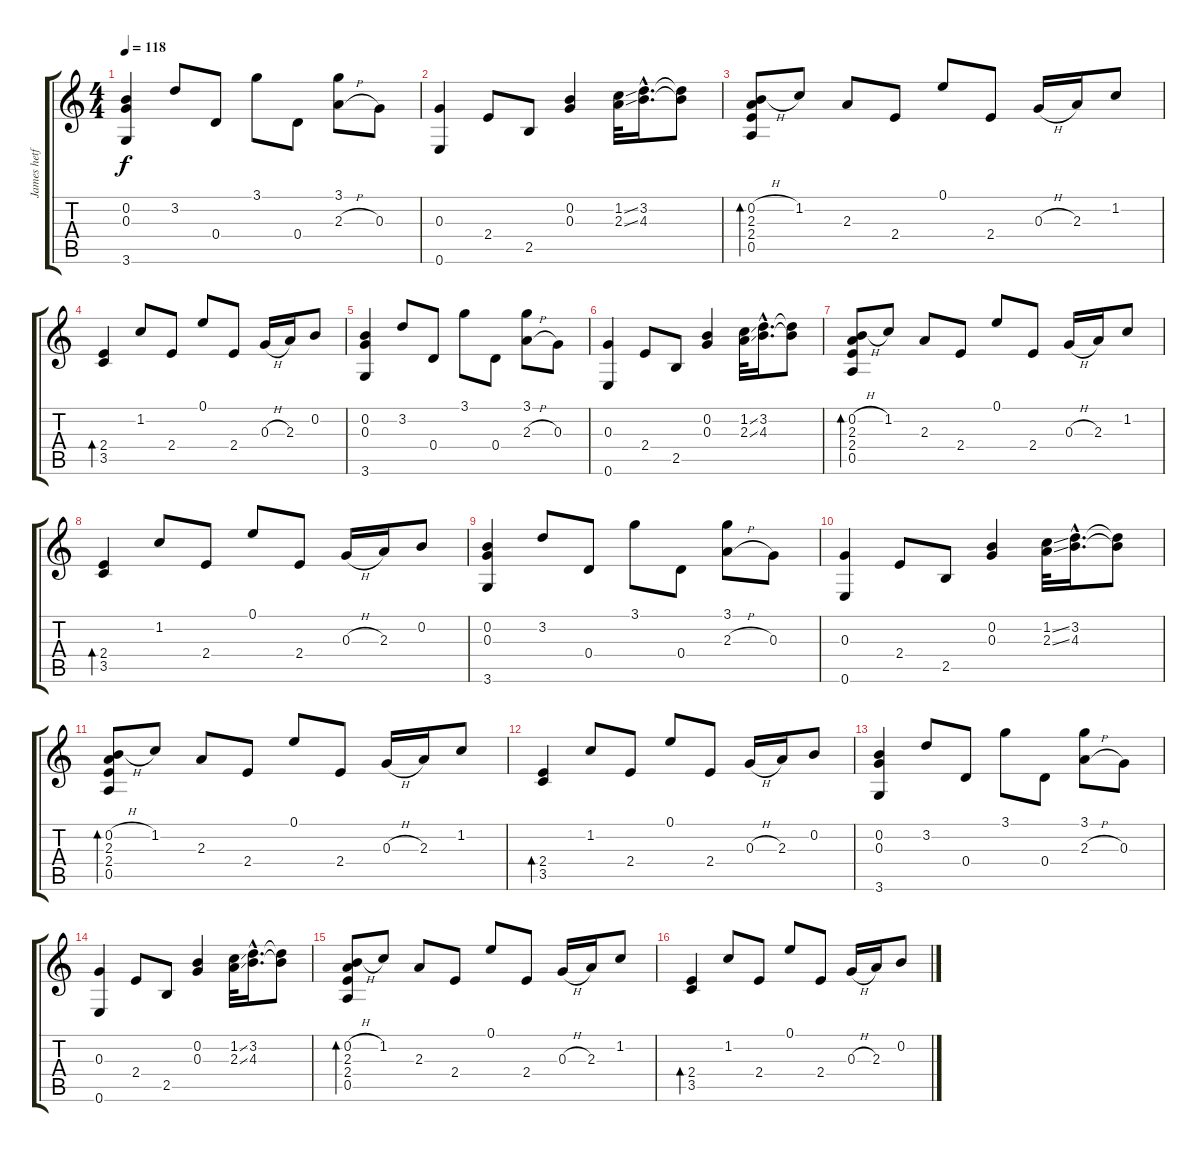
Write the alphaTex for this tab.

\track ("James hetfield clean" "James hetf") {instrument acousticguitarsteel}
\staff {score tabs}
\tuning (E4 B3 G3 D3 A2 E2) {hide}
\ts (4 4)
\tempo 118
\clef g2
\ks c
(0.2 0.3 3.6).4{dy f} 3.2.8 0.4.8 3.1.8 0.4.8 (3.1 2.3{h}).8 0.3.8 |
(0.3 0.6).4 2.4.8 2.5.8 (0.2 0.3).4 (1.2{ss} 2.3{ss}).32 (3.2{hac} 4.3{hac}).16{d} (3.2{t} 4.3{t}).8 |
(0.2{h} 2.3 2.4 0.5).8{bd 120} 1.2.8 2.3.8 2.4.8 0.1.8 2.4.8 0.3{h}.16 2.3.16 1.2.8 |
(2.4 3.5).4{bd 120} 1.2.8 2.4.8 0.1.8 2.4.8 0.3{h}.16 2.3.16 0.2.8 |
(0.2 0.3 3.6).4 3.2.8 0.4.8 3.1.8 0.4.8 (3.1 2.3{h}).8 0.3.8 |
(0.3 0.6).4 2.4.8 2.5.8 (0.2 0.3).4 (1.2{ss} 2.3{ss}).32 (3.2{hac} 4.3{hac}).16{d} (3.2{t} 4.3{t}).8 |
(0.2{h} 2.3 2.4 0.5).8{bd 120} 1.2.8 2.3.8 2.4.8 0.1.8 2.4.8 0.3{h}.16 2.3.16 1.2.8 |
(2.4 3.5).4{bd 120} 1.2.8 2.4.8 0.1.8 2.4.8 0.3{h}.16 2.3.16 0.2.8 |
(0.2 0.3 3.6).4 3.2.8 0.4.8 3.1.8 0.4.8 (3.1 2.3{h}).8 0.3.8 |
(0.3 0.6).4 2.4.8 2.5.8 (0.2 0.3).4 (1.2{ss} 2.3{ss}).32 (3.2{hac} 4.3{hac}).16{d} (3.2{t} 4.3{t}).8 |
(0.2{h} 2.3 2.4 0.5).8{bd 120} 1.2.8 2.3.8 2.4.8 0.1.8 2.4.8 0.3{h}.16 2.3.16 1.2.8 |
(2.4 3.5).4{bd 120} 1.2.8 2.4.8 0.1.8 2.4.8 0.3{h}.16 2.3.16 0.2.8 |
(0.2 0.3 3.6).4 3.2.8 0.4.8 3.1.8 0.4.8 (3.1 2.3{h}).8 0.3.8 |
(0.3 0.6).4 2.4.8 2.5.8 (0.2 0.3).4 (1.2{ss} 2.3{ss}).32 (3.2{hac} 4.3{hac}).16{d} (3.2{t} 4.3{t}).8 |
(0.2{h} 2.3 2.4 0.5).8{bd 120} 1.2.8 2.3.8 2.4.8 0.1.8 2.4.8 0.3{h}.16 2.3.16 1.2.8 |
(2.4 3.5).4{bd 120} 1.2.8 2.4.8 0.1.8 2.4.8 0.3{h}.16 2.3.16 0.2.8
